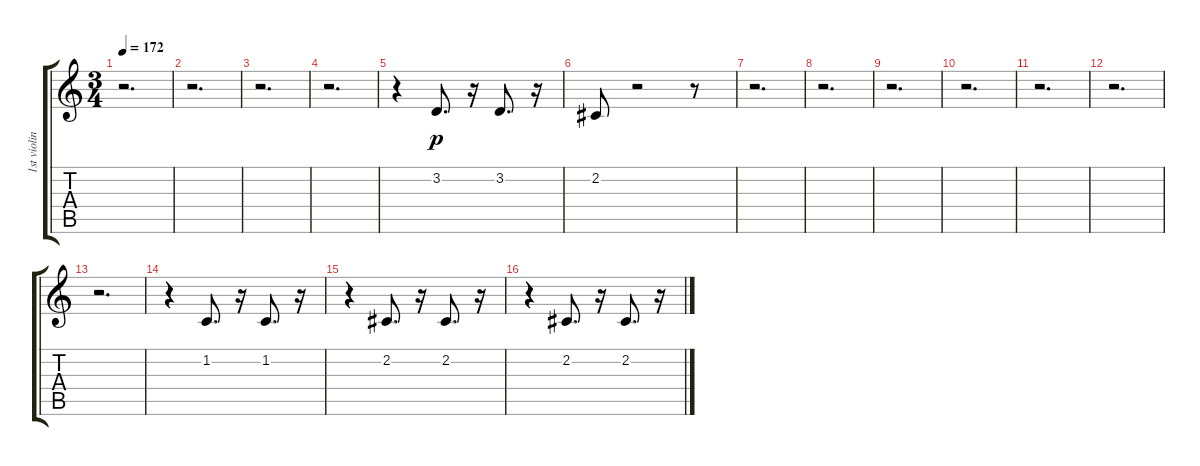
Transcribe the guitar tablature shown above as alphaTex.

\track ("1st violins" "1st violin") {instrument stringensemble1}
\staff {score tabs}
\tuning (E4 B3 G3 D3 A2 E2) {hide}
\ts (3 4)
\tempo 172
\clef g2
\ks c
r.2{d dy p} |
r.2{d} |
r.2{d} |
r.2{d} |
r.4 3.2.8{d} r.16 3.2.8{d} r.16 |
2.2.8 r.2 r.8 |
r.2{d} |
r.2{d} |
r.2{d} |
r.2{d} |
r.2{d} |
r.2{d} |
r.2{d} |
r.4 1.2.8{d} r.16 1.2.8{d} r.16 |
r.4 2.2.8{d} r.16 2.2.8{d} r.16 |
r.4 2.2.8{d} r.16 2.2.8{d} r.16
